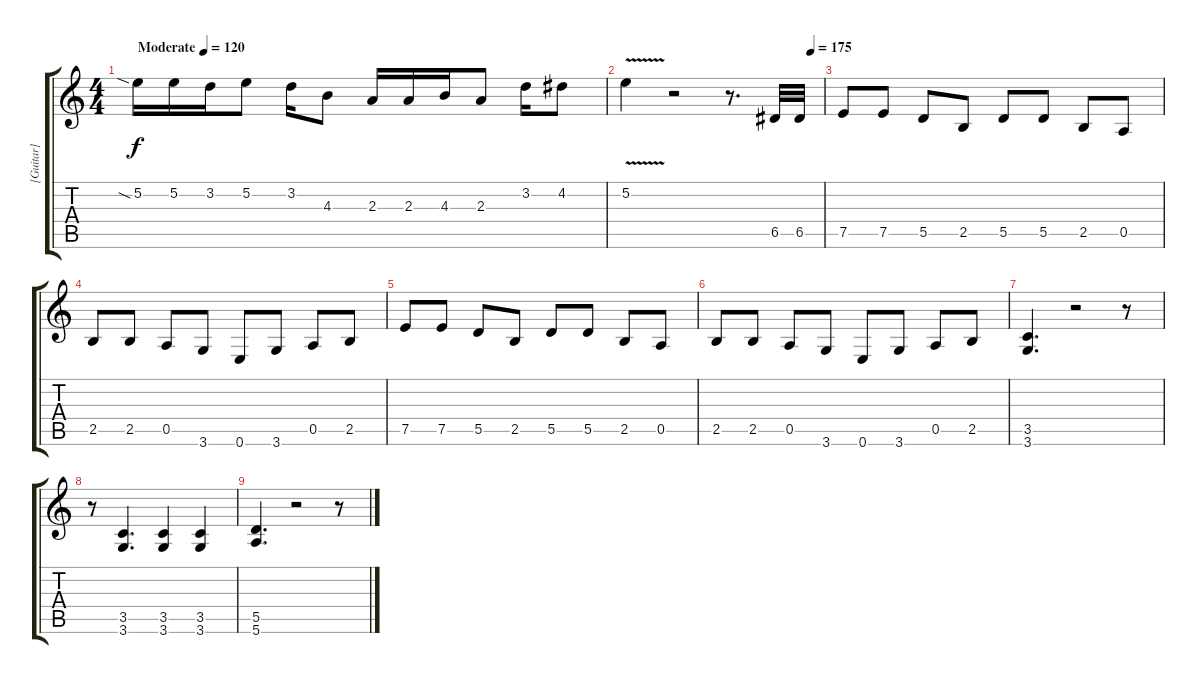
\track ("[Guitar]" "[Guitar]") {instrument distortionguitar}
\staff {score tabs}
\tuning (E4 B3 G3 D3 A2 E2) {hide}
\ts (4 4)
\tempo (120 "Moderate")
\clef g2
\ks c
5.2{sia}.16{dy f instrument distortionguitar} 5.2.16 3.2.16 5.2.8 3.2.16 4.3.8 2.3.16 2.3.16 4.3.16 2.3.8 3.2.16 4.2.8 |
\tempo (175 0.9375)
5.2{v}.4 r.2 r.8{d} 6.5.32 6.5.32 |
7.5.8 7.5.8 5.5.8 2.5.8 5.5.8 5.5.8 2.5.8 0.5.8 |
2.5.8 2.5.8 0.5.8 3.6.8 0.6.8 3.6.8 0.5.8 2.5.8 |
7.5.8 7.5.8 5.5.8 2.5.8 5.5.8 5.5.8 2.5.8 0.5.8 |
2.5.8 2.5.8 0.5.8 3.6.8 0.6.8 3.6.8 0.5.8 2.5.8 |
(3.5 3.6).4{d} r.2 r.8 |
r.8 (3.5 3.6).4{d} (3.5 3.6).4 (3.5 3.6).4 |
(5.5 5.6).4{d} r.2 r.8
